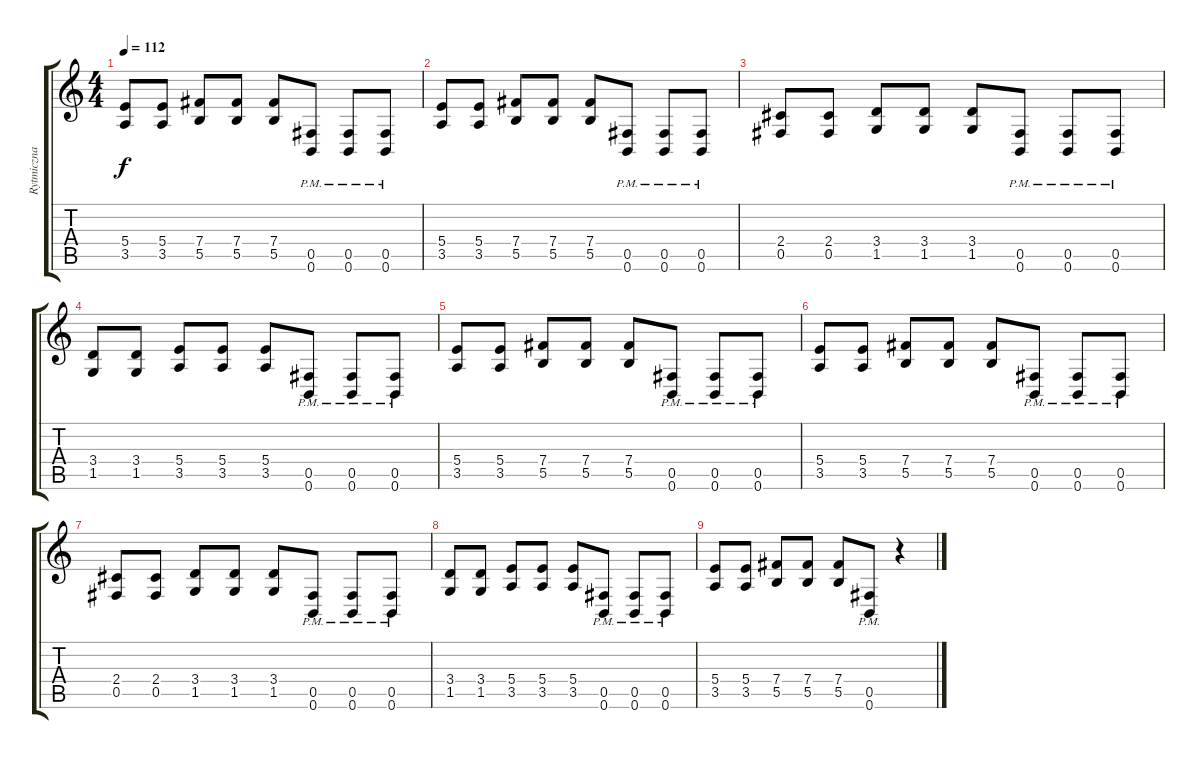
\track ("Rytmiczna 1" "Rytmiczna ") {instrument distortionguitar}
\staff {score tabs}
\tuning (Db4 Ab3 E3 B2 Gb2 B1) {hide}
\ts (4 4)
\tempo 112
\clef g2
\ks c
(5.4 3.5).8{dy f} (5.4 3.5).8 (7.4 5.5).8 (7.4 5.5).8 (7.4 5.5).8 (0.5{pm} 0.6{pm}).8 (0.5{pm} 0.6{pm}).8 (0.5{pm} 0.6{pm}).8 |
(5.4 3.5).8 (5.4 3.5).8 (7.4 5.5).8 (7.4 5.5).8 (7.4 5.5).8 (0.5{pm} 0.6{pm}).8 (0.5{pm} 0.6{pm}).8 (0.5{pm} 0.6{pm}).8 |
(2.4 0.5).8 (2.4 0.5).8 (3.4 1.5).8 (3.4 1.5).8 (3.4 1.5).8 (0.5{pm} 0.6{pm}).8 (0.5{pm} 0.6{pm}).8 (0.5{pm} 0.6{pm}).8 |
(3.4 1.5).8 (3.4 1.5).8 (5.4 3.5).8 (5.4 3.5).8 (5.4 3.5).8 (0.5{pm} 0.6{pm}).8 (0.5{pm} 0.6{pm}).8 (0.5{pm} 0.6{pm}).8 |
(5.4 3.5).8 (5.4 3.5).8 (7.4 5.5).8 (7.4 5.5).8 (7.4 5.5).8 (0.5{pm} 0.6{pm}).8 (0.5{pm} 0.6{pm}).8 (0.5{pm} 0.6{pm}).8 |
(5.4 3.5).8 (5.4 3.5).8 (7.4 5.5).8 (7.4 5.5).8 (7.4 5.5).8 (0.5{pm} 0.6{pm}).8 (0.5{pm} 0.6{pm}).8 (0.5{pm} 0.6{pm}).8 |
(2.4 0.5).8 (2.4 0.5).8 (3.4 1.5).8 (3.4 1.5).8 (3.4 1.5).8 (0.5{pm} 0.6{pm}).8 (0.5{pm} 0.6{pm}).8 (0.5{pm} 0.6{pm}).8 |
(3.4 1.5).8 (3.4 1.5).8 (5.4 3.5).8 (5.4 3.5).8 (5.4 3.5).8 (0.5{pm} 0.6{pm}).8 (0.5{pm} 0.6{pm}).8 (0.5{pm} 0.6{pm}).8 |
(5.4 3.5).8 (5.4 3.5).8 (7.4 5.5).8 (7.4 5.5).8 (7.4 5.5).8 (0.5{pm} 0.6{pm}).8 r.4
